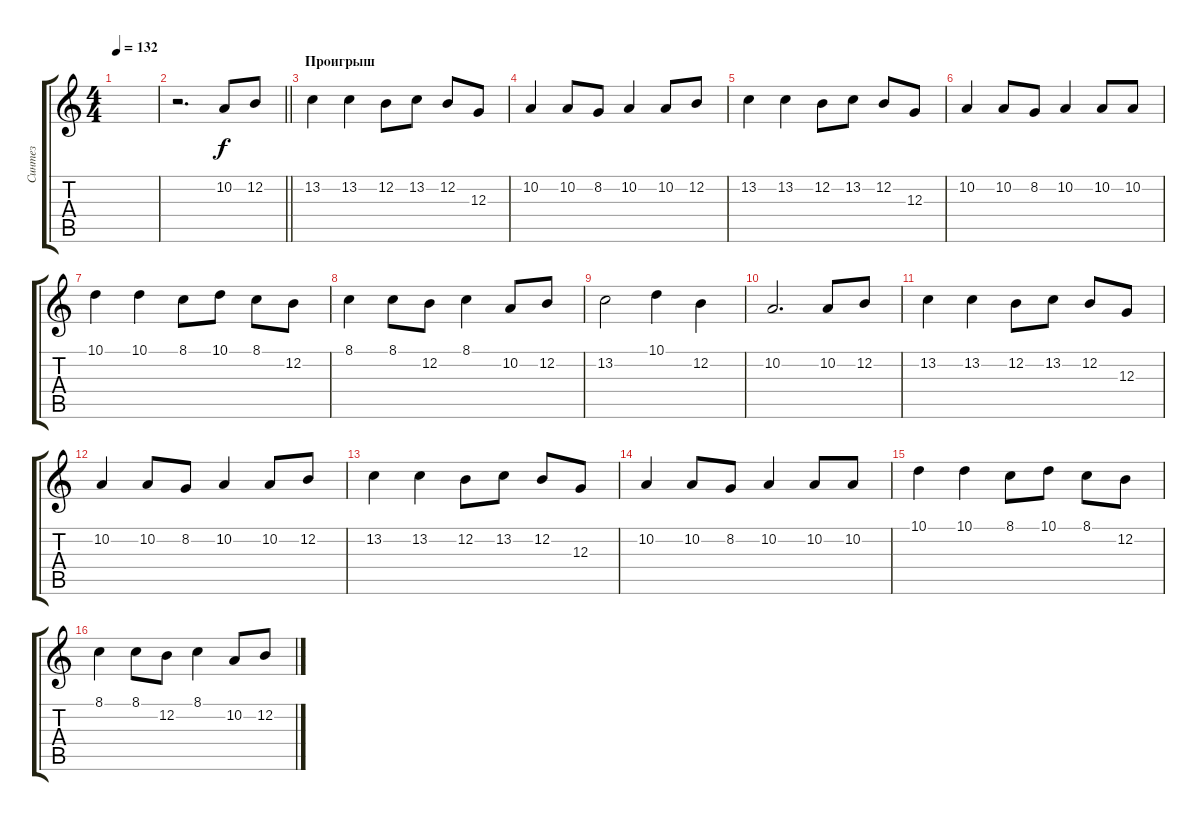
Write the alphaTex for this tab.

\track ("Синтез" "Синтез") {instrument sopranosax}
\staff {score tabs}
\tuning (E4 B3 G3 D3 A2 E2) {hide}
\ts (4 4)
\tempo 132
\clef g2
\ks c
|
\barLineRight lightlight
r.2{d} 10.2.8 12.2.8 |
\section ("" "Проигрыш")
13.2.4 13.2.4 12.2.8 13.2.8 12.2.8 12.3.8 |
10.2.4 10.2.8 8.2.8 10.2.4 10.2.8 12.2.8 |
13.2.4 13.2.4 12.2.8 13.2.8 12.2.8 12.3.8 |
10.2.4 10.2.8 8.2.8 10.2.4 10.2.8 10.2.8 |
10.1.4 10.1.4 8.1.8 10.1.8 8.1.8 12.2.8 |
8.1.4 8.1.8 12.2.8 8.1.4 10.2.8 12.2.8 |
13.2.2 10.1.4 12.2.4 |
10.2.2{d} 10.2.8 12.2.8 |
13.2.4 13.2.4 12.2.8 13.2.8 12.2.8 12.3.8 |
10.2.4 10.2.8 8.2.8 10.2.4 10.2.8 12.2.8 |
13.2.4 13.2.4 12.2.8 13.2.8 12.2.8 12.3.8 |
10.2.4 10.2.8 8.2.8 10.2.4 10.2.8 10.2.8 |
10.1.4 10.1.4 8.1.8 10.1.8 8.1.8 12.2.8 |
8.1.4 8.1.8 12.2.8 8.1.4 10.2.8 12.2.8
